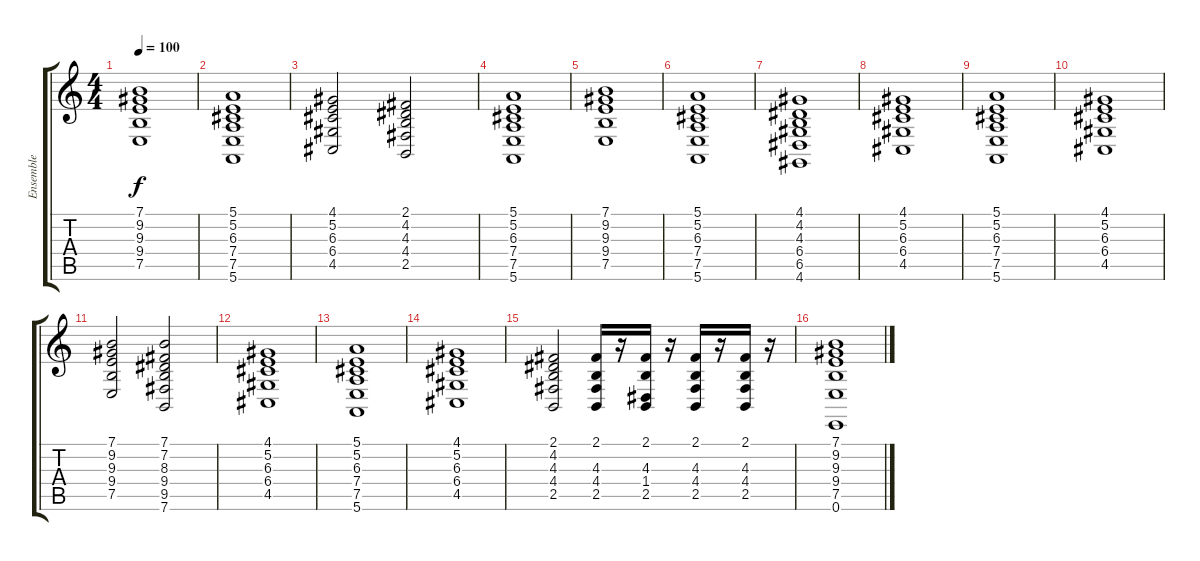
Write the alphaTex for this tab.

\track ("Ensemble" "Ensemble") {instrument stringensemble1}
\staff {score tabs}
\tuning (E4 B3 G3 D3 A2 E2) {hide}
\ts (4 4)
\tempo 100
\clef g2
\ks c
(7.1 9.2 9.3 9.4 7.5).1{dy f} |
(5.1 5.2 6.3 7.4 7.5 5.6).1 |
(4.1 5.2 6.3 6.4 4.5).2 (2.1 4.2 4.3 4.4 2.5).2 |
(5.1 5.2 6.3 7.4 7.5 5.6).1 |
(7.1 9.2 9.3 9.4 7.5).1 |
(5.1 5.2 6.3 7.4 7.5 5.6).1 |
(4.1 4.2 4.3 6.4 6.5 4.6).1 |
\section ("" "")
(4.1 5.2 6.3 6.4 4.5).1 |
(5.1 5.2 6.3 7.4 7.5 5.6).1 |
(4.1 5.2 6.3 6.4 4.5).1 |
(7.1 9.2 9.3 9.4 7.5).2 (7.1 7.2 8.3 9.4 9.5 7.6).2 |
\section ("" "")
(4.1 5.2 6.3 6.4 4.5).1 |
(5.1 5.2 6.3 7.4 7.5 5.6).1 |
(4.1 5.2 6.3 6.4 4.5).1 |
(2.1 4.2 4.3 4.4 2.5).2 (2.1 4.3 4.4 2.5).16 r.16 (2.1 4.3 1.4 2.5).16 r.16 (2.1 4.3 4.4 2.5).16 r.16 (2.1 4.3 4.4 2.5).16 r.16 |
\section ("" "")
(7.1 9.2 9.3 9.4 7.5 0.6).1
